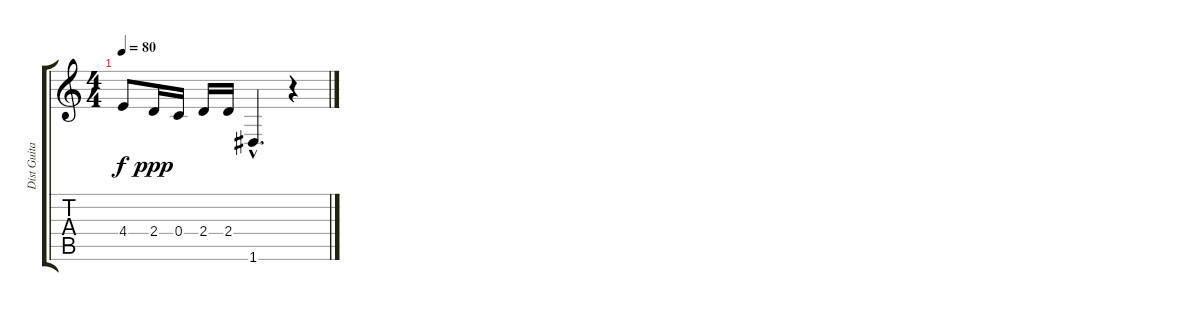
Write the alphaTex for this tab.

\track ("Dist Guitar" "Dist Guita") {instrument distortionguitar}
\staff {score tabs}
\tuning (D4 A3 F3 C3 G2 D2) {hide}
\ts (4 4)
\tempo 80
\clef g2
\ks c
4.4{t}.8{dy f} 2.4.16{dy ppp} 0.4.16 2.4.16 2.4.16 1.6{hac}.4{d} r.4
